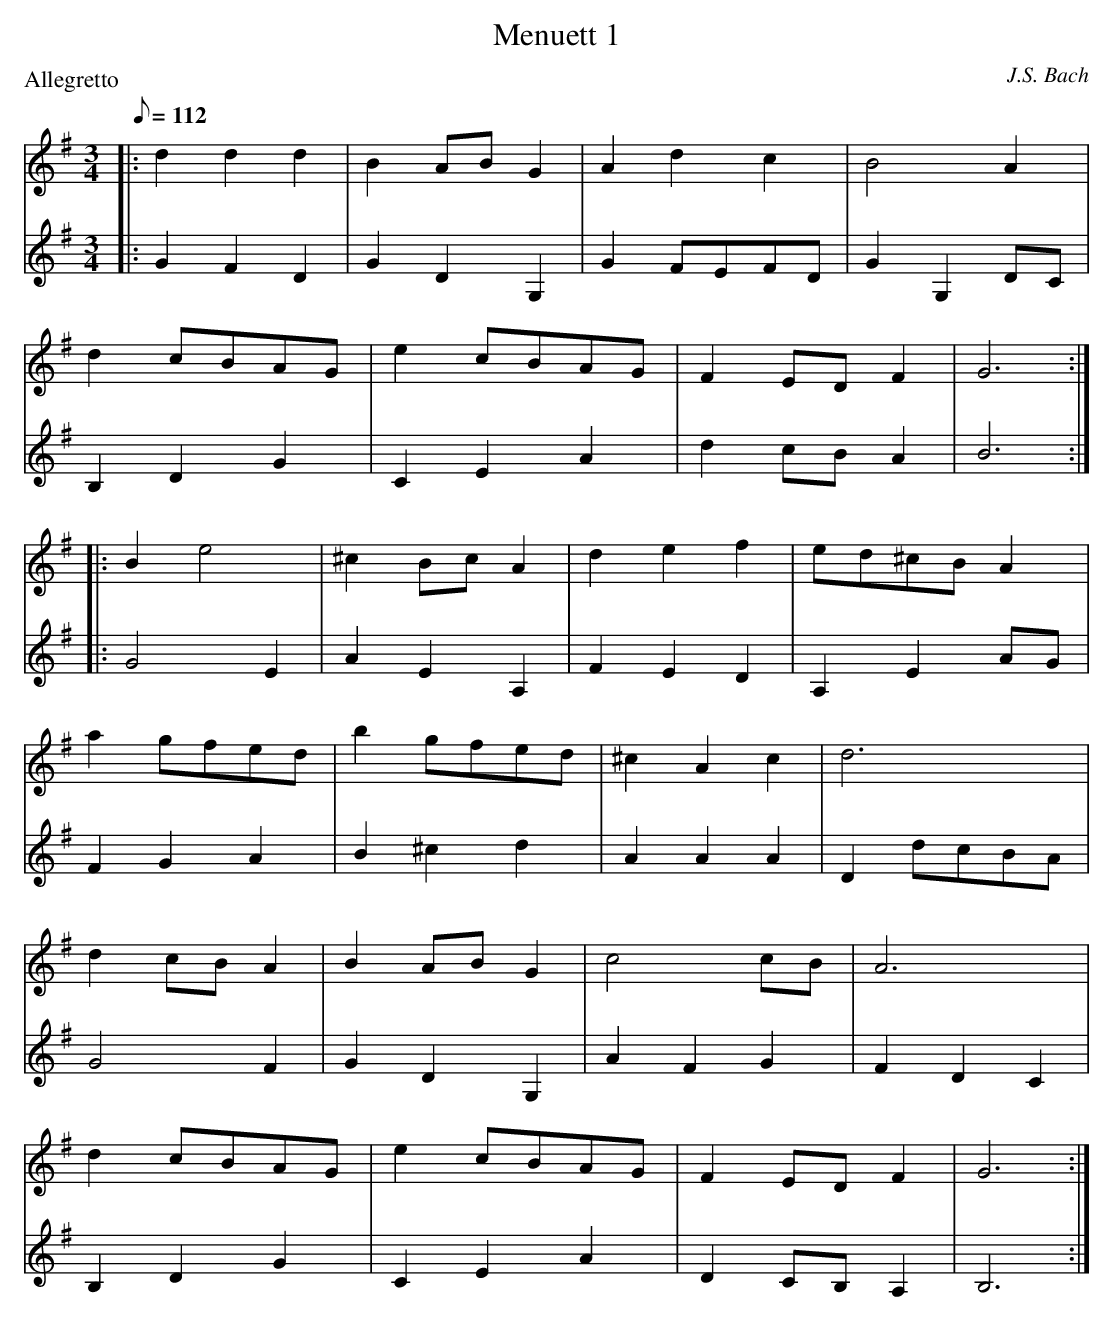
X:1
T: Menuett 1
C: J.S. Bach
P: Allegretto
M: 3/4
L: 1/8
K: G
Q: 112
V: 1
|: d2d2d2 | B2ABG2 | A2d2c2 | B4A2 |
d2cBAG | e2cBAG | F2EDF2 | G6 :|
|: B2e4 | ^c2BcA2 | d2e2f2 | ed^cBA2 |
a2gfed | b2gfed | ^c2A2c2 | d6 |
d2cBA2 | B2ABG2 | c4cB | A6 |
d2cBAG | e2cBAG | F2EDF2 | G6 :|
V: 2
|: G2F2D2 | G2D2G,2 | G2FEFD | G2G,2DC |
B,2D2G2 | C2E2A2 | d2cBA2 | B6 :|
|: G4E2 | A2E2A,2 | F2E2D2 | A,2E2AG |
F2G2A2 | B2^c2d2 | A2A2A2 | D2dcBA |
G4F2 | G2D2G,2 | A2F2G2 | F2D2C2 |
B,2D2G2 | C2E2A2 | D2CB,A,2 | B,6 :|
